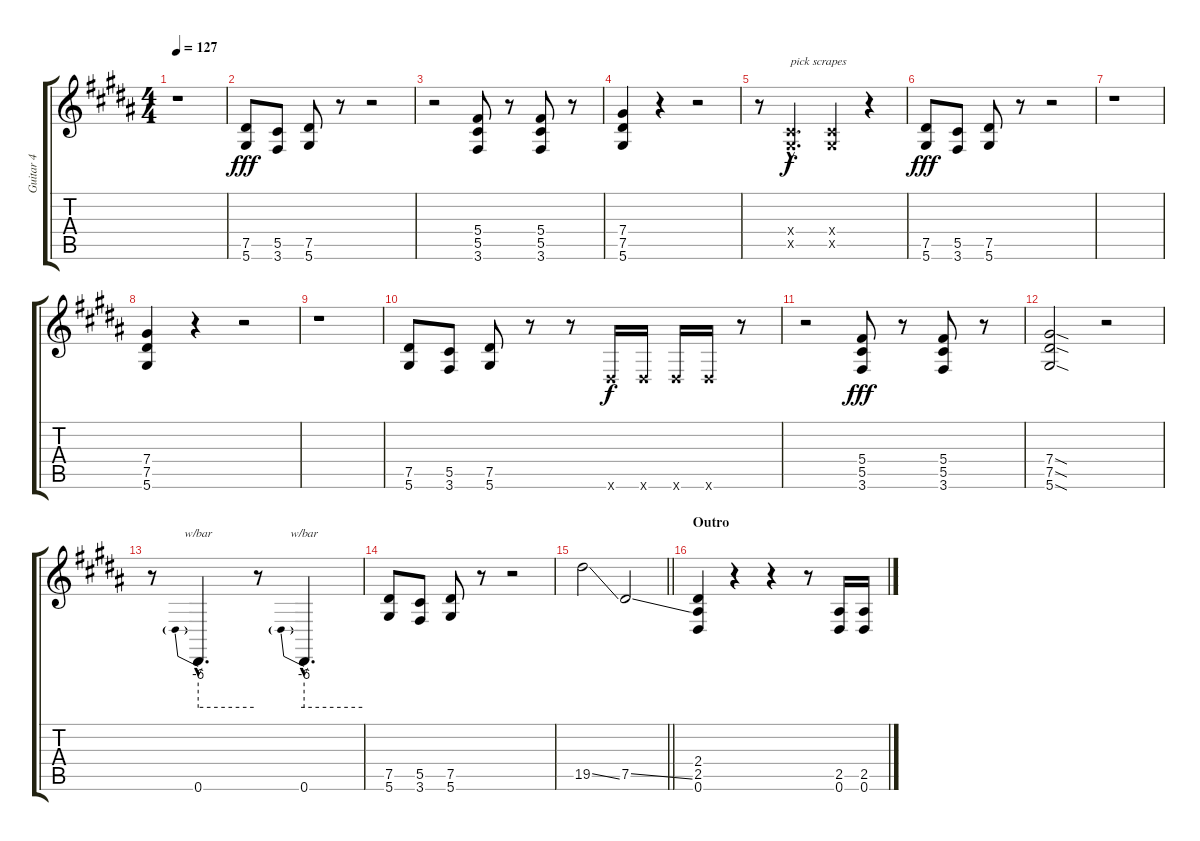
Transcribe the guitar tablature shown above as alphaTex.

\track ("Guitar 4" "Guitar 4") {instrument distortionguitar}
\staff {score tabs}
\tuning (Eb4 Bb3 Gb3 Db3 Ab2 Eb2) {hide}
\ts (4 4)
\tempo 127
\clef g2
\ks b
r.1{dy fff} |
(7.5 5.6).8 (5.5 3.6).8 (7.5 5.6).8 r.8 r.2 |
r.2 (5.4 5.5 3.6).8 r.8 (5.4 5.5 3.6).8 r.8 |
(7.4 7.5 5.6).4 r.4 r.2 |
r.8 (0.4{hac x} 0.5{hac x}).4{d txt "pick scrapes" dy f} (0.4{x} 0.5{x}).4 r.4 |
(7.5 5.6).8{dy fff} (5.5 3.6).8 (7.5 5.6).8 r.8 r.2 |
r.1 |
(7.4 7.5 5.6).4 r.4 r.2 |
r.1 |
(7.5 5.6).8 (5.5 3.6).8 (7.5 5.6).8 r.8 r.8 0.6{x}.16{dy f} 0.6{x}.16 0.6{x}.16 0.6{x}.16 r.8 |
r.2 (5.4 5.5 3.6).8{dy fff} r.8 (5.4 5.5 3.6).8 r.8 |
(7.4{sod} 7.5{sod} 5.6{sod}).2 r.2 |
r.8 0.6{hac}.4{d tbe (predive default 0 -24 60 -24)} r.8 0.6{hac}.4{d tbe (predive default 0 -24 60 -24)} |
(7.5 5.6).8 (5.5 3.6).8 (7.5 5.6).8 r.8 r.2 |
\barLineRight lightlight
19.5{ss}.2 7.5{ss}.2 |
\section ("" "Outro")
(2.4 2.5 0.6).4 r.4 r.4 r.8 (2.5 0.6).16 (2.5 0.6).16
